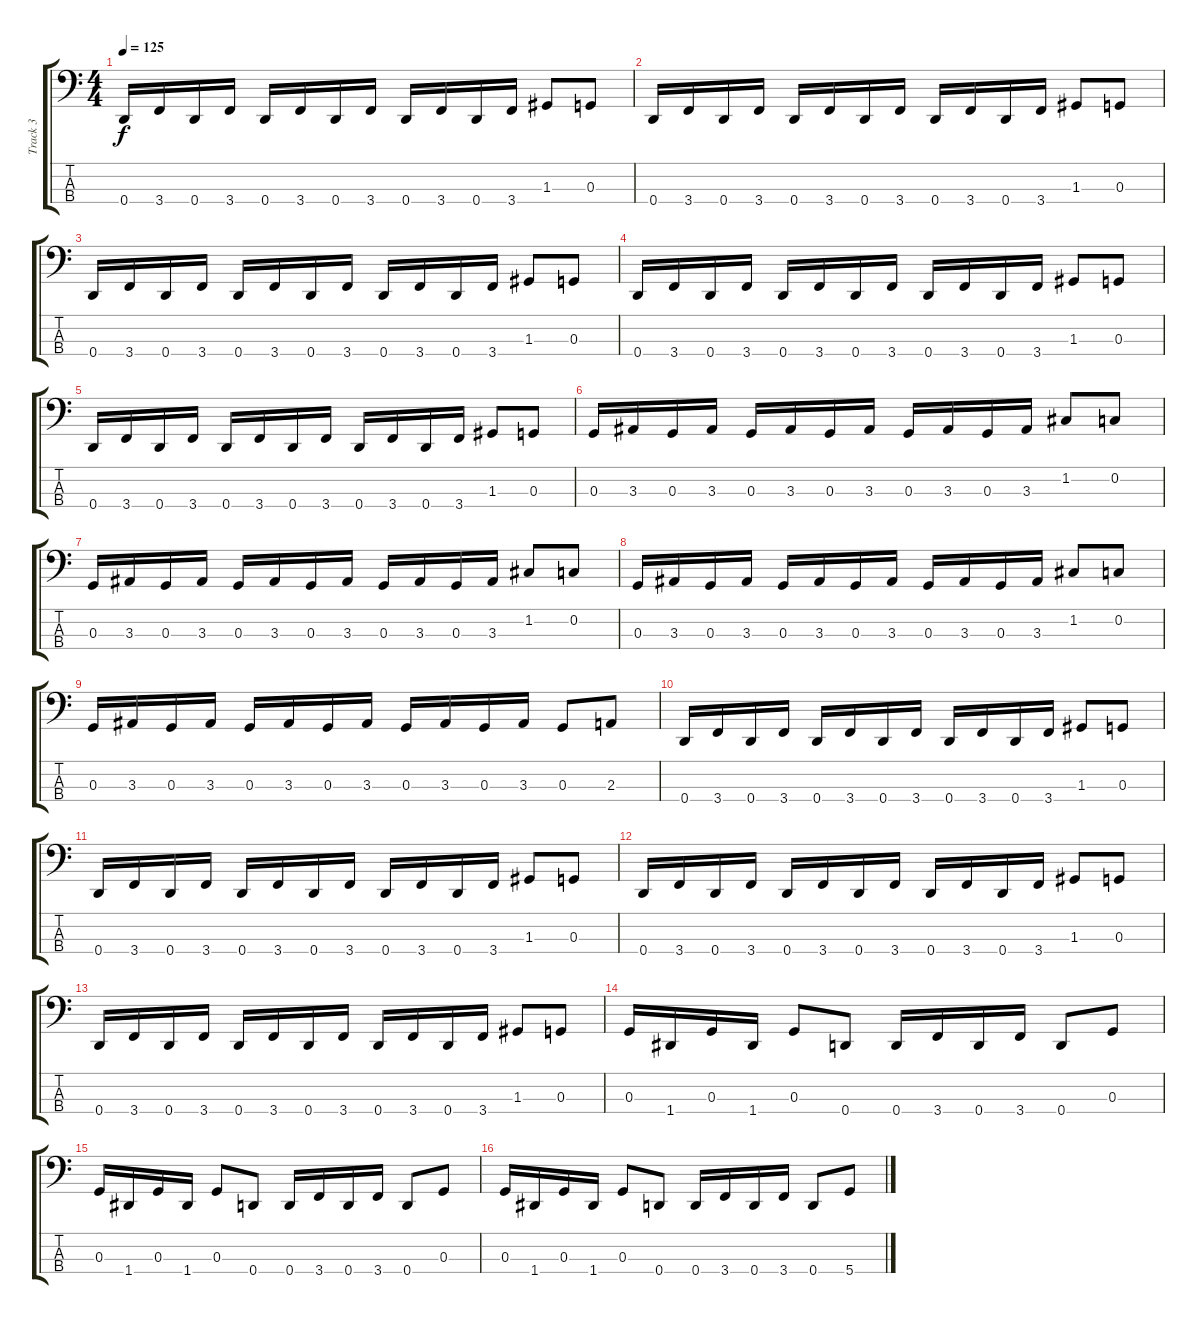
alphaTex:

\track ("Track 3" "Track 3") {instrument electricbasspick}
\staff {score tabs}
\tuning (F2 C2 G1 D1) {hide}
\ts (4 4)
\tempo 125
\clef f4
\ks c
0.4.16{dy f} 3.4.16 0.4.16 3.4.16 0.4.16 3.4.16 0.4.16 3.4.16 0.4.16 3.4.16 0.4.16 3.4.16 1.3.8 0.3.8 |
0.4.16 3.4.16 0.4.16 3.4.16 0.4.16 3.4.16 0.4.16 3.4.16 0.4.16 3.4.16 0.4.16 3.4.16 1.3.8 0.3.8 |
0.4.16 3.4.16 0.4.16 3.4.16 0.4.16 3.4.16 0.4.16 3.4.16 0.4.16 3.4.16 0.4.16 3.4.16 1.3.8 0.3.8 |
0.4.16 3.4.16 0.4.16 3.4.16 0.4.16 3.4.16 0.4.16 3.4.16 0.4.16 3.4.16 0.4.16 3.4.16 1.3.8 0.3.8 |
0.4.16 3.4.16 0.4.16 3.4.16 0.4.16 3.4.16 0.4.16 3.4.16 0.4.16 3.4.16 0.4.16 3.4.16 1.3.8 0.3.8 |
0.3.16 3.3.16 0.3.16 3.3.16 0.3.16 3.3.16 0.3.16 3.3.16 0.3.16 3.3.16 0.3.16 3.3.16 1.2.8 0.2.8 |
0.3.16 3.3.16 0.3.16 3.3.16 0.3.16 3.3.16 0.3.16 3.3.16 0.3.16 3.3.16 0.3.16 3.3.16 1.2.8 0.2.8 |
0.3.16 3.3.16 0.3.16 3.3.16 0.3.16 3.3.16 0.3.16 3.3.16 0.3.16 3.3.16 0.3.16 3.3.16 1.2.8 0.2.8 |
0.3.16 3.3.16 0.3.16 3.3.16 0.3.16 3.3.16 0.3.16 3.3.16 0.3.16 3.3.16 0.3.16 3.3.16 0.3.8 2.3.8 |
0.4.16 3.4.16 0.4.16 3.4.16 0.4.16 3.4.16 0.4.16 3.4.16 0.4.16 3.4.16 0.4.16 3.4.16 1.3.8 0.3.8 |
0.4.16 3.4.16 0.4.16 3.4.16 0.4.16 3.4.16 0.4.16 3.4.16 0.4.16 3.4.16 0.4.16 3.4.16 1.3.8 0.3.8 |
0.4.16 3.4.16 0.4.16 3.4.16 0.4.16 3.4.16 0.4.16 3.4.16 0.4.16 3.4.16 0.4.16 3.4.16 1.3.8 0.3.8 |
0.4.16 3.4.16 0.4.16 3.4.16 0.4.16 3.4.16 0.4.16 3.4.16 0.4.16 3.4.16 0.4.16 3.4.16 1.3.8 0.3.8 |
0.3.16 1.4.16 0.3.16 1.4.16 0.3.8 0.4.8 0.4.16 3.4.16 0.4.16 3.4.16 0.4.8 0.3.8 |
0.3.16 1.4.16 0.3.16 1.4.16 0.3.8 0.4.8 0.4.16 3.4.16 0.4.16 3.4.16 0.4.8 0.3.8 |
0.3.16 1.4.16 0.3.16 1.4.16 0.3.8 0.4.8 0.4.16 3.4.16 0.4.16 3.4.16 0.4.8 5.4.8
